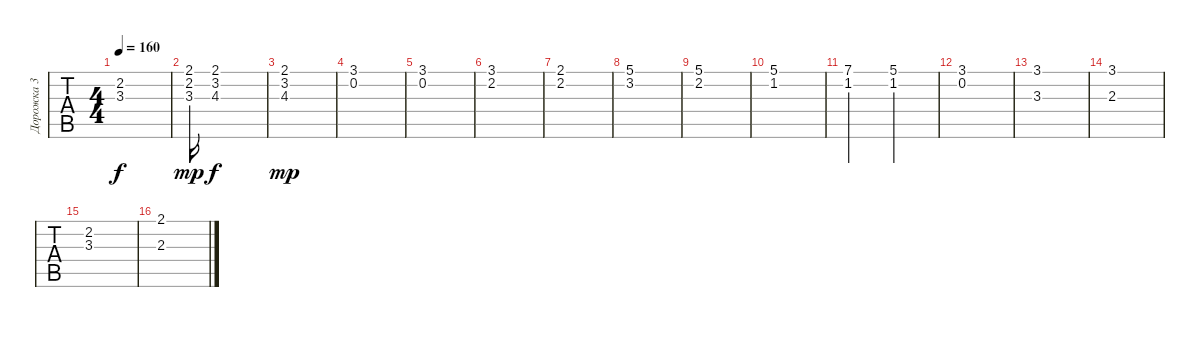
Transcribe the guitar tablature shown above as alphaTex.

\track ("Дорожка 3" "Дорожка 3") {instrument acousticguitarsteel}
\staff {tabs}
\tuning (E4 B3 G3 D3 A2 E2) {hide}
\ts (4 4)
\tempo 160
\clef g2
\ks c
(2.2 3.3).1{dy f} |
(2.1 2.2 3.3).16{dy mp} (2.1 3.2 4.3).1{dy f} |
(2.1 3.2 4.3).1{dy mp} |
(3.1 0.2).1 |
(3.1 0.2).1 |
(3.1 2.2).1 |
(2.1 2.2).1 |
(5.1 3.2).1 |
(5.1 2.2).1 |
(5.1 1.2).1 |
(7.1 1.2).2 (5.1 1.2).2 |
(3.1 0.2).1 |
(3.1 3.3).1 |
(3.1 2.3).1 |
(2.2 3.3).1 |
(2.1 2.3).1
